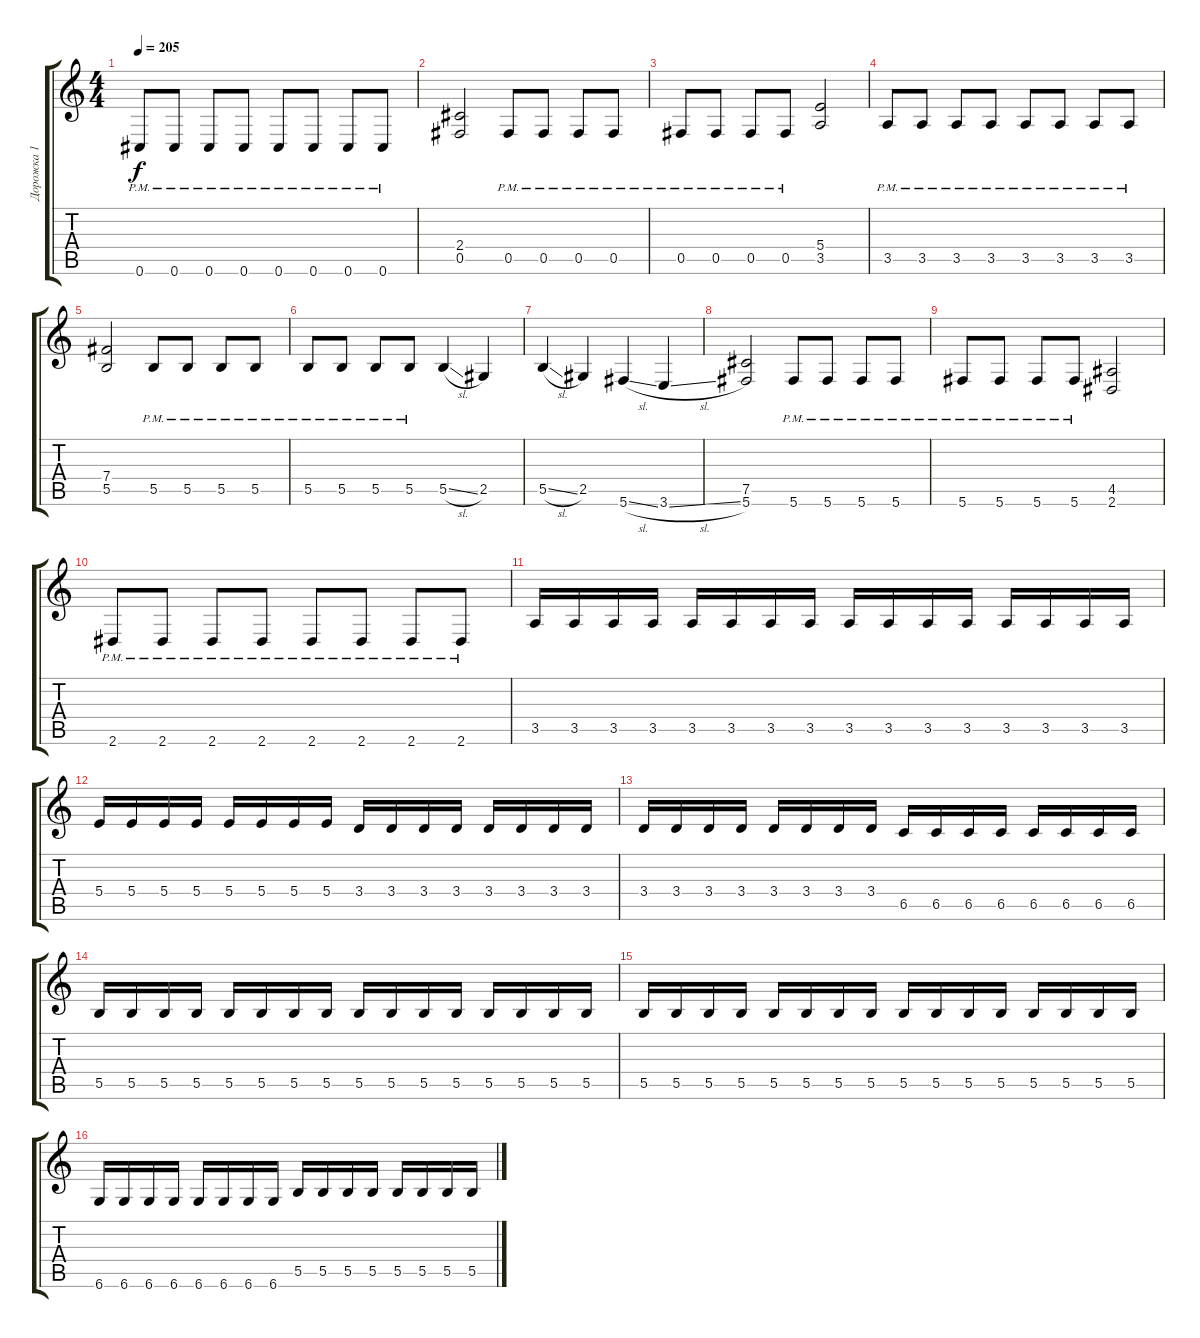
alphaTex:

\track ("Дорожка 1" "Дорожка 1") {instrument distortionguitar}
\staff {score tabs}
\tuning (Db4 Ab3 E3 B2 Gb2 Db2) {hide}
\ts (4 4)
\tempo 205
\clef g2
\ks c
0.6{pm}.8{dy f} 0.6{pm}.8 0.6{pm}.8 0.6{pm}.8 0.6{pm}.8 0.6{pm}.8 0.6{pm}.8 0.6{pm}.8 |
(2.4 0.5).2 0.5{pm}.8 0.5{pm}.8 0.5{pm}.8 0.5{pm}.8 |
0.5{pm}.8 0.5{pm}.8 0.5{pm}.8 0.5{pm}.8 (5.4 3.5).2 |
3.5{pm}.8 3.5{pm}.8 3.5{pm}.8 3.5{pm}.8 3.5{pm}.8 3.5{pm}.8 3.5{pm}.8 3.5{pm}.8 |
(7.4 5.5).2 5.5{pm}.8 5.5{pm}.8 5.5{pm}.8 5.5{pm}.8 |
5.5{pm}.8 5.5{pm}.8 5.5{pm}.8 5.5{pm}.8 5.5{sl}.4 2.5.4 |
5.5{sl}.4 2.5.4 5.6{sl}.4 3.6{sl}.4 |
(7.5 5.6).2 5.6{pm}.8 5.6{pm}.8 5.6{pm}.8 5.6{pm}.8 |
5.6{pm}.8 5.6{pm}.8 5.6{pm}.8 5.6{pm}.8 (4.5 2.6).2 |
2.6{pm}.8 2.6{pm}.8 2.6{pm}.8 2.6{pm}.8 2.6{pm}.8 2.6{pm}.8 2.6{pm}.8 2.6{pm}.8 |
3.5.16 3.5.16 3.5.16 3.5.16 3.5.16 3.5.16 3.5.16 3.5.16 3.5.16 3.5.16 3.5.16 3.5.16 3.5.16 3.5.16 3.5.16 3.5.16 |
5.4.16 5.4.16 5.4.16 5.4.16 5.4.16 5.4.16 5.4.16 5.4.16 3.4.16 3.4.16 3.4.16 3.4.16 3.4.16 3.4.16 3.4.16 3.4.16 |
3.4.16 3.4.16 3.4.16 3.4.16 3.4.16 3.4.16 3.4.16 3.4.16 6.5.16 6.5.16 6.5.16 6.5.16 6.5.16 6.5.16 6.5.16 6.5.16 |
5.5.16 5.5.16 5.5.16 5.5.16 5.5.16 5.5.16 5.5.16 5.5.16 5.5.16 5.5.16 5.5.16 5.5.16 5.5.16 5.5.16 5.5.16 5.5.16 |
5.5.16 5.5.16 5.5.16 5.5.16 5.5.16 5.5.16 5.5.16 5.5.16 5.5.16 5.5.16 5.5.16 5.5.16 5.5.16 5.5.16 5.5.16 5.5.16 |
6.6.16 6.6.16 6.6.16 6.6.16 6.6.16 6.6.16 6.6.16 6.6.16 5.5.16 5.5.16 5.5.16 5.5.16 5.5.16 5.5.16 5.5.16 5.5.16
